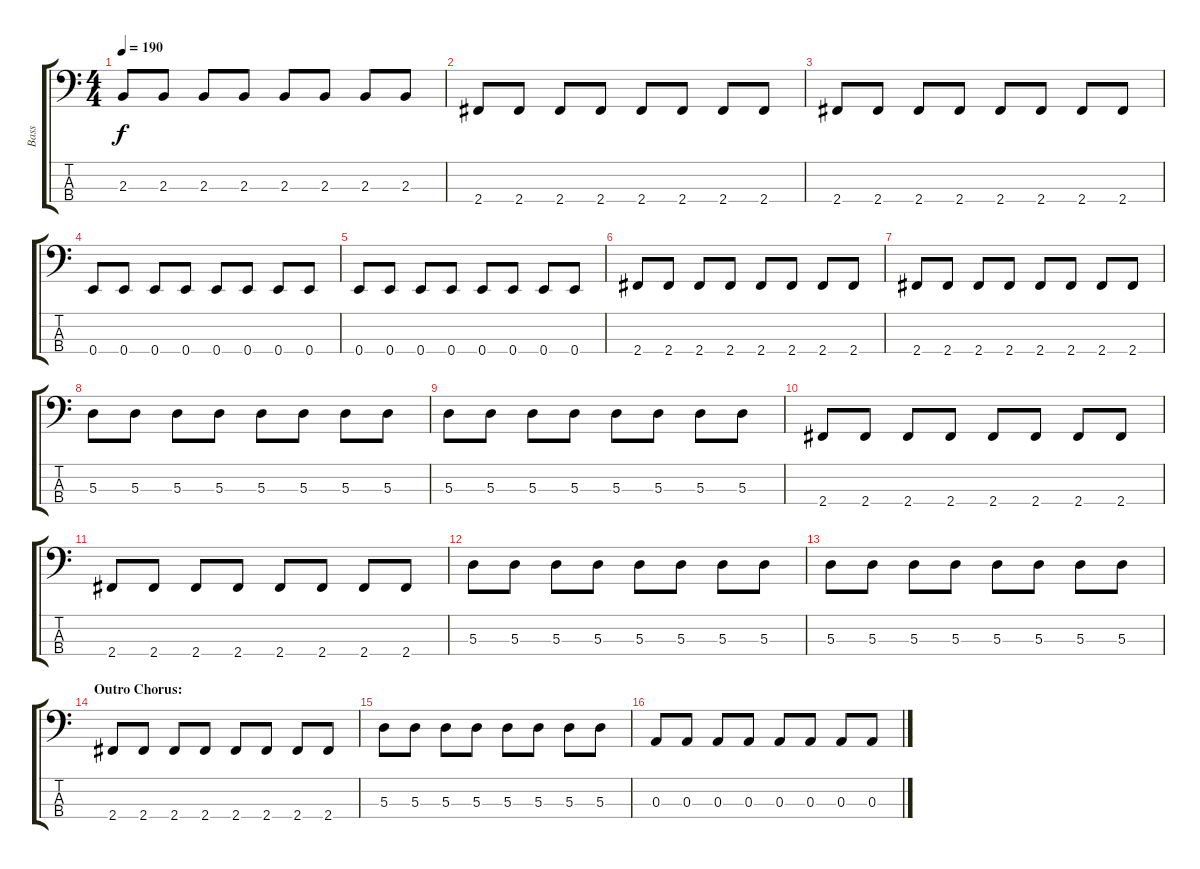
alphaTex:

\track ("Bass" "Bass") {instrument electricbasspick}
\staff {score tabs}
\tuning (G2 D2 A1 E1) {hide}
\ts (4 4)
\tempo 190
\clef f4
\ks c
2.3.8{dy f} 2.3.8 2.3.8 2.3.8 2.3.8 2.3.8 2.3.8 2.3.8 |
2.4.8 2.4.8 2.4.8 2.4.8 2.4.8 2.4.8 2.4.8 2.4.8 |
2.4.8 2.4.8 2.4.8 2.4.8 2.4.8 2.4.8 2.4.8 2.4.8 |
0.4.8 0.4.8 0.4.8 0.4.8 0.4.8 0.4.8 0.4.8 0.4.8 |
0.4.8 0.4.8 0.4.8 0.4.8 0.4.8 0.4.8 0.4.8 0.4.8 |
2.4.8 2.4.8 2.4.8 2.4.8 2.4.8 2.4.8 2.4.8 2.4.8 |
2.4.8 2.4.8 2.4.8 2.4.8 2.4.8 2.4.8 2.4.8 2.4.8 |
5.3.8 5.3.8 5.3.8 5.3.8 5.3.8 5.3.8 5.3.8 5.3.8 |
5.3.8 5.3.8 5.3.8 5.3.8 5.3.8 5.3.8 5.3.8 5.3.8 |
2.4.8 2.4.8 2.4.8 2.4.8 2.4.8 2.4.8 2.4.8 2.4.8 |
2.4.8 2.4.8 2.4.8 2.4.8 2.4.8 2.4.8 2.4.8 2.4.8 |
5.3.8 5.3.8 5.3.8 5.3.8 5.3.8 5.3.8 5.3.8 5.3.8 |
5.3.8 5.3.8 5.3.8 5.3.8 5.3.8 5.3.8 5.3.8 5.3.8 |
\section ("" "Outro Chorus:")
2.4.8 2.4.8 2.4.8 2.4.8 2.4.8 2.4.8 2.4.8 2.4.8 |
5.3.8 5.3.8 5.3.8 5.3.8 5.3.8 5.3.8 5.3.8 5.3.8 |
0.3.8 0.3.8 0.3.8 0.3.8 0.3.8 0.3.8 0.3.8 0.3.8
